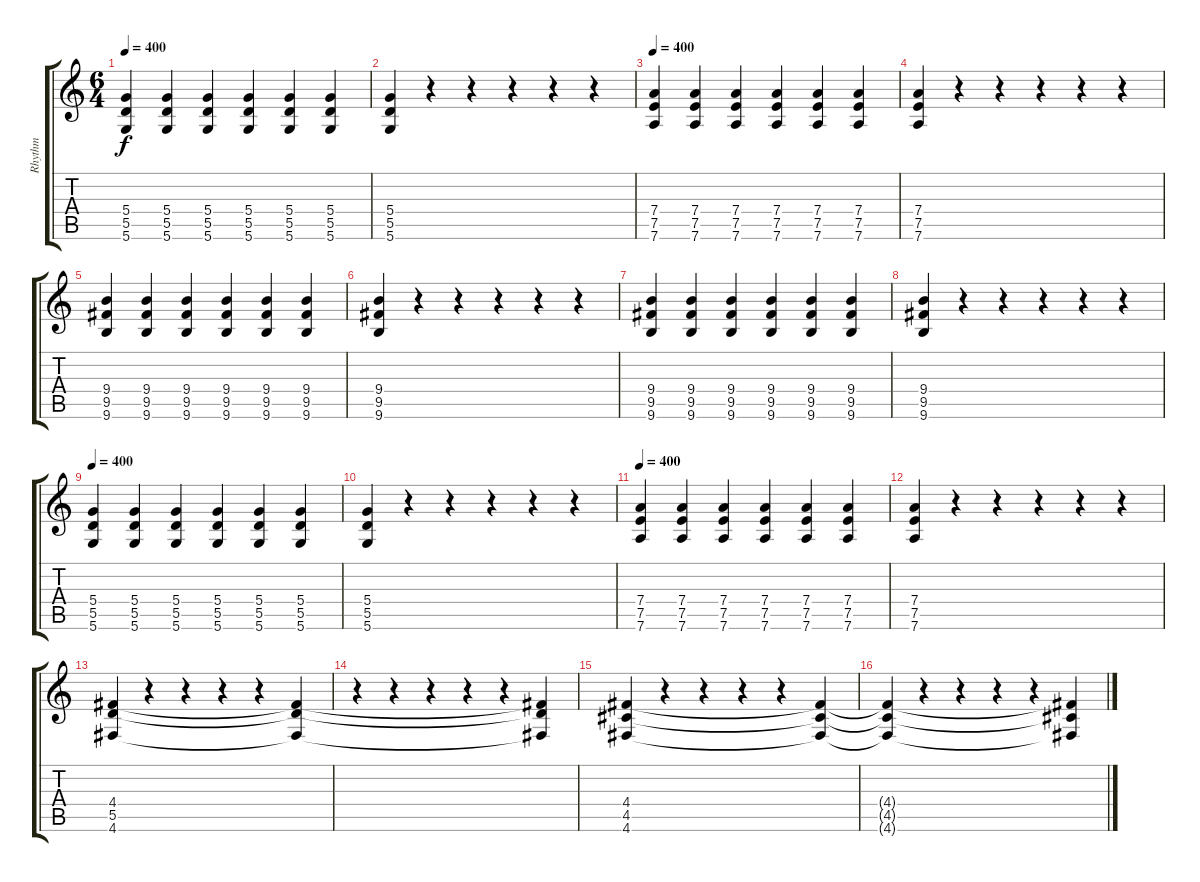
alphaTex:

\track ("Rhythm" "Rhythm") {instrument acousticguitarnylon}
\staff {score tabs}
\tuning (E4 B3 G3 D3 A2 D2) {hide}
\ts (6 4)
\tempo 400
\clef g2
\ks c
(5.4 5.5 5.6).4{dy f instrument distortionguitar} (5.4 5.5 5.6).4 (5.4 5.5 5.6).4 (5.4 5.5 5.6).4 (5.4 5.5 5.6).4 (5.4 5.5 5.6).4 |
(5.4 5.5 5.6).4 r.4 r.4 r.4 r.4 r.4 |
\tempo 400
(7.4 7.5 7.6).4 (7.4 7.5 7.6).4 (7.4 7.5 7.6).4 (7.4 7.5 7.6).4 (7.4 7.5 7.6).4 (7.4 7.5 7.6).4 |
(7.4 7.5 7.6).4 r.4 r.4 r.4 r.4 r.4 |
(9.4 9.5 9.6).4 (9.4 9.5 9.6).4 (9.4 9.5 9.6).4 (9.4 9.5 9.6).4 (9.4 9.5 9.6).4 (9.4 9.5 9.6).4 |
(9.4 9.5 9.6).4 r.4 r.4 r.4 r.4 r.4 |
(9.4 9.5 9.6).4 (9.4 9.5 9.6).4 (9.4 9.5 9.6).4 (9.4 9.5 9.6).4 (9.4 9.5 9.6).4 (9.4 9.5 9.6).4 |
(9.4 9.5 9.6).4 r.4 r.4 r.4 r.4 r.4 |
\tempo 400
(5.4 5.5 5.6).4{instrument distortionguitar} (5.4 5.5 5.6).4 (5.4 5.5 5.6).4 (5.4 5.5 5.6).4 (5.4 5.5 5.6).4 (5.4 5.5 5.6).4 |
(5.4 5.5 5.6).4 r.4 r.4 r.4 r.4 r.4 |
\tempo 400
(7.4 7.5 7.6).4 (7.4 7.5 7.6).4 (7.4 7.5 7.6).4 (7.4 7.5 7.6).4 (7.4 7.5 7.6).4 (7.4 7.5 7.6).4 |
(7.4 7.5 7.6).4 r.4 r.4 r.4 r.4 r.4 |
(4.4 5.5 4.6).4 r.4 r.4 r.4 r.4 (4.4{t} 5.5{t} 4.6{t}).4 |
r.4 r.4 r.4 r.4 r.4 (4.4{t} 5.5{t} 4.6{t}).4 |
(4.4 4.5 4.6).4 r.4 r.4 r.4 r.4 (4.4{t} 4.5{t} 4.6{t}).4 |
(4.4{t} 4.5{t} 4.6{t}).4 r.4 r.4 r.4 r.4 (4.4{t} 4.5{t} 4.6{t}).4
